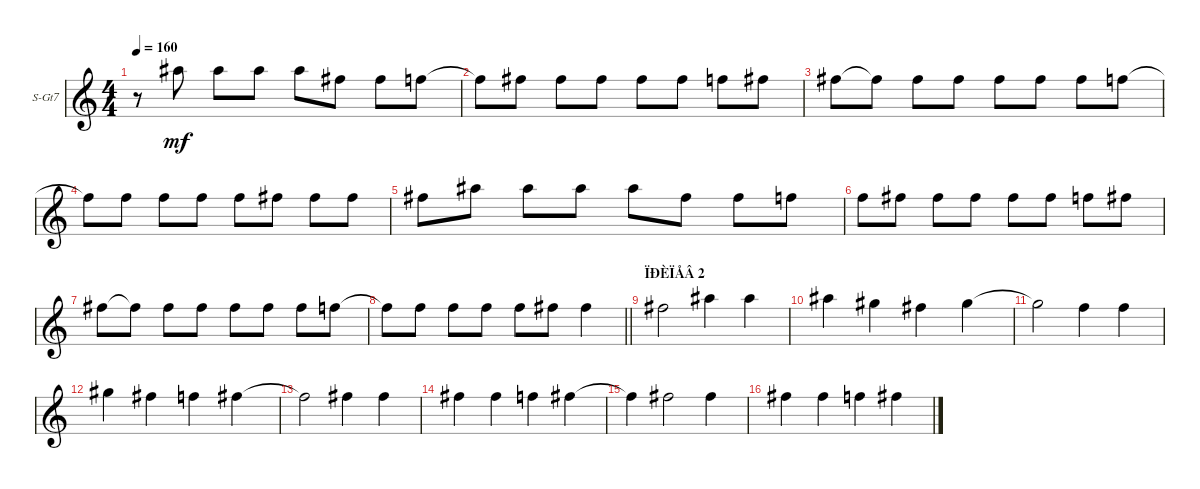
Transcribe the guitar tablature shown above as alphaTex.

\bracketExtendMode groupsimilarinstruments
\firstSystemTrackNameOrientation horizontal
\otherSystemsTrackNameOrientation horizontal
\track ("Tenor Voice" "S-Gt7") {instrument tenorsax}
\staff {score}
\tuning (E4 B3 G3 D3 A2 E2 B1)
\displaytranspose 12
\ts (4 4)
\tempo 160
\clef g2
\ks c
r.8{dy mf} 6.1.8 6.1.8 6.1.8 6.1.8 2.1.8 2.1.8 1.1.8 |
1.1{t}.8 2.1.8 2.1.8 2.1.8 2.1.8 2.1.8 1.1.8 2.1.8 |
2.1.8 2.1{t}.8 2.1.8 2.1.8 2.1.8 2.1.8 2.1.8 1.1.8 |
1.1{t}.8 1.1.8 1.1.8 1.1.8 1.1.8 2.1.8 2.1.8 2.1.8 |
2.1.8 6.1.8 6.1.8 6.1.8 6.1.8 2.1.8 2.1.8 1.1.8 |
1.1.8 2.1.8 2.1.8 2.1.8 2.1.8 2.1.8 1.1.8 2.1.8 |
2.1.8 2.1{t}.8 2.1.8 2.1.8 2.1.8 2.1.8 2.1.8 1.1.8 |
\barLineRight lightlight
1.1{t}.8 1.1.8 1.1.8 1.1.8 1.1.8 2.1.8 2.1.4 |
\section ("" "ÏÐÈÏÅÂ 2")
2.1.2 6.1.4 6.1.4 |
6.1.4 4.1.4 2.1.4 4.1.4 |
4.1{t}.2 1.1.4 1.1.4 |
4.1.4 2.1.4 1.1.4 2.1.4 |
2.1{t}.2 2.1.4 2.1.4 |
2.1.4 2.1.4 1.1.4 2.1.4 |
2.1{t}.4 2.1.2 2.1.4 |
2.1.4 2.1.4 1.1.4 2.1.4
